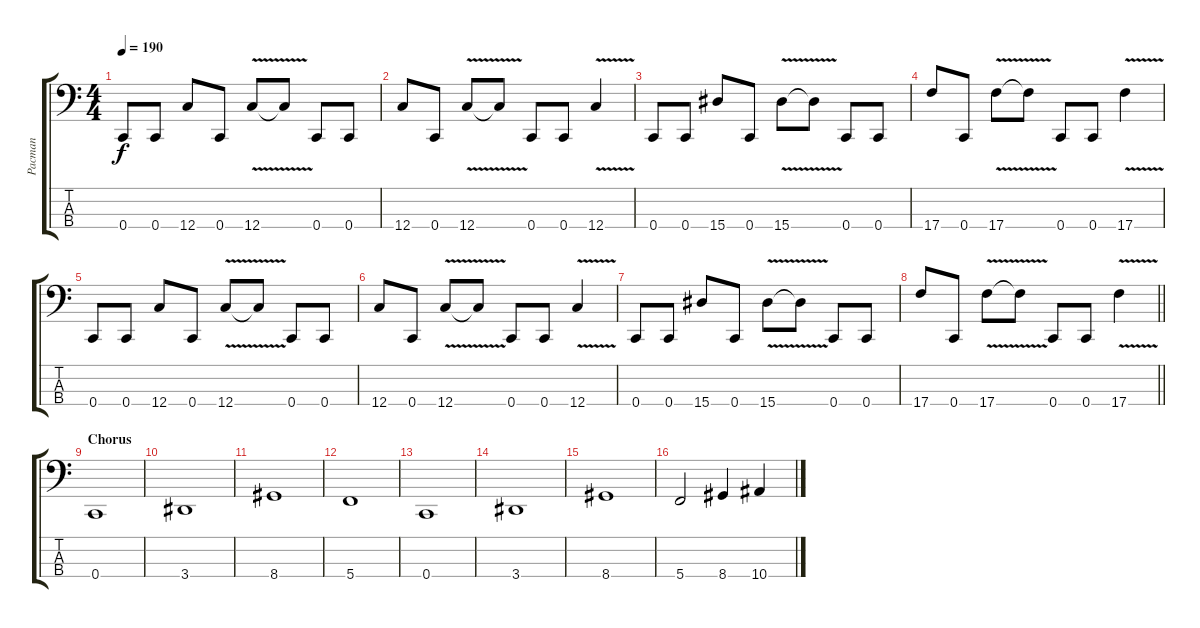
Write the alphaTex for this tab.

\track ("Pacman" "Pacman") {instrument electricbasspick}
\staff {score tabs}
\tuning (F2 C2 G1 C1) {hide}
\ts (4 4)
\tempo 190
\clef f4
\ks c
0.4.8{dy f} 0.4.8 12.4.8 0.4.8 12.4{v}.8 12.4{t}.8 0.4.8 0.4.8 |
12.4.8 0.4.8 12.4{v}.8 12.4{t}.8 0.4.8 0.4.8 12.4{v}.4 |
0.4.8 0.4.8 15.4.8 0.4.8 15.4{v}.8 15.4{t}.8 0.4.8 0.4.8 |
17.4.8 0.4.8 17.4{v}.8 17.4{t}.8 0.4.8 0.4.8 17.4{v}.4 |
0.4.8 0.4.8 12.4.8 0.4.8 12.4{v}.8 12.4{t}.8 0.4.8 0.4.8 |
12.4.8 0.4.8 12.4{v}.8 12.4{t}.8 0.4.8 0.4.8 12.4{v}.4 |
0.4.8 0.4.8 15.4.8 0.4.8 15.4{v}.8 15.4{t}.8 0.4.8 0.4.8 |
\barLineRight lightlight
17.4.8 0.4.8 17.4{v}.8 17.4{t}.8 0.4.8 0.4.8 17.4{v}.4 |
\section ("" "Chorus")
0.4.1 |
3.4.1 |
8.4.1 |
5.4.1 |
0.4.1 |
3.4.1 |
8.4.1 |
5.4.2 8.4.4 10.4.4
